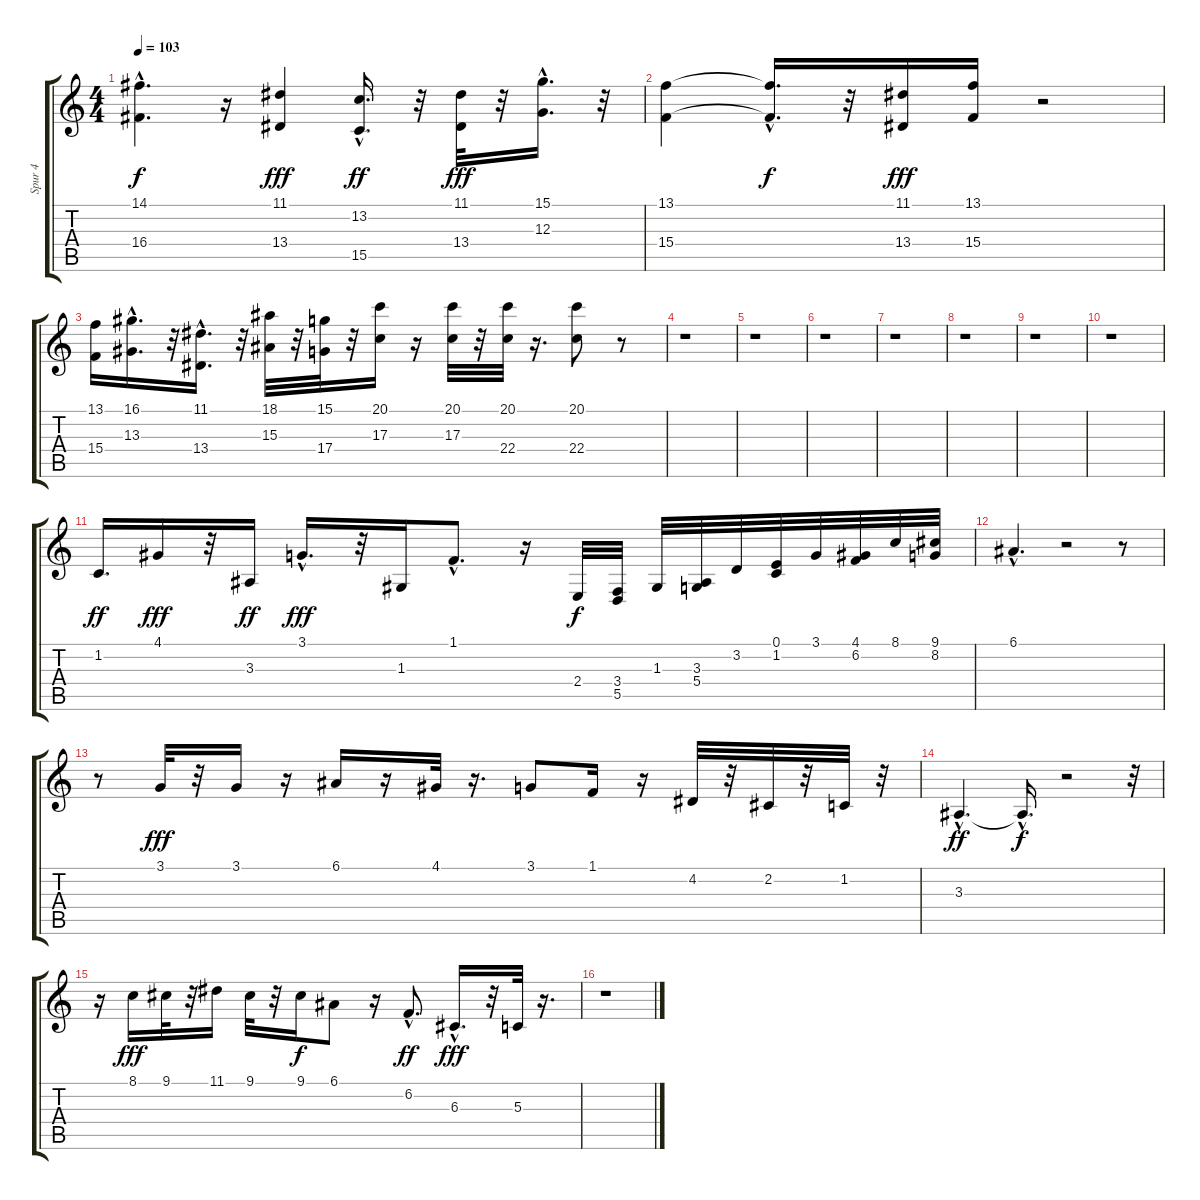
\track ("Spur 4" "Spur 4") {instrument fx4atmosphere}
\staff {score tabs}
\tuning (E4 B3 G3 D3 A2 E2) {hide}
\ts (4 4)
\tempo 103
\clef g2
\ks c
(14.1{hac t} 16.4{hac t}).4{d dy f} r.16 (11.1 13.4).4{dy fff} (13.2{hac} 15.5{hac}).16{d dy ff} r.32 (11.1 13.4).32{dy fff} r.32 (15.1{hac} 12.3{hac}).16{d} r.32 |
(13.1 15.4).4 (13.1{hac t} 15.4{hac t}).16{d dy f} r.32 (11.1 13.4).16{dy fff} (13.1 15.4).16 r.2 |
(13.1 15.4).16 (16.1{hac} 13.3{hac}).16{d} r.32 (11.1{hac} 13.4{hac}).16{d} r.32 (18.1 15.3).32 r.32 (15.1 17.4).32 r.32 (20.1 17.3).16 r.16 (20.1 17.3).32 r.32 (20.1 22.4).32 r.16{d} (20.1 22.4).8 r.8 |
r.1 |
r.1 |
r.1 |
r.1 |
r.1 |
r.1 |
r.1 |
1.2.16{d dy ff instrument acousticguitarnylon} 4.1.16{dy fff} r.32 3.3.16{dy ff} 3.1{hac}.16{d dy fff} r.32 1.3.16 1.1{hac}.8{d} r.16 2.4.32{dy f} (3.4 5.5).32 1.3.32 (3.3 5.4).32 3.2.32 (0.1 1.2).32 3.1.32 (4.1 6.2).32 8.1.32 (9.1 8.2).32 |
6.1{hac}.4{d} r.2 r.8 |
r.8 3.1.32{dy fff} r.32 3.1.16 r.16 6.1.16 r.16 4.1.32 r.16{d} 3.1.8 1.1.16 r.16 4.2.32 r.32 2.2.32 r.32 1.2.32 r.32 |
3.3{hac}.4{d dy ff} 3.3{hac t}.16{d dy f} r.2 r.32 |
r.16 8.1.16{dy fff} 9.1.32 r.32 11.1.16 9.1.32 r.32 9.1.16{dy f} 6.1.8 r.16 6.2{hac}.8{d dy ff} 6.3{hac}.16{d dy fff} r.32 5.3.32 r.16{d} |
r.1
